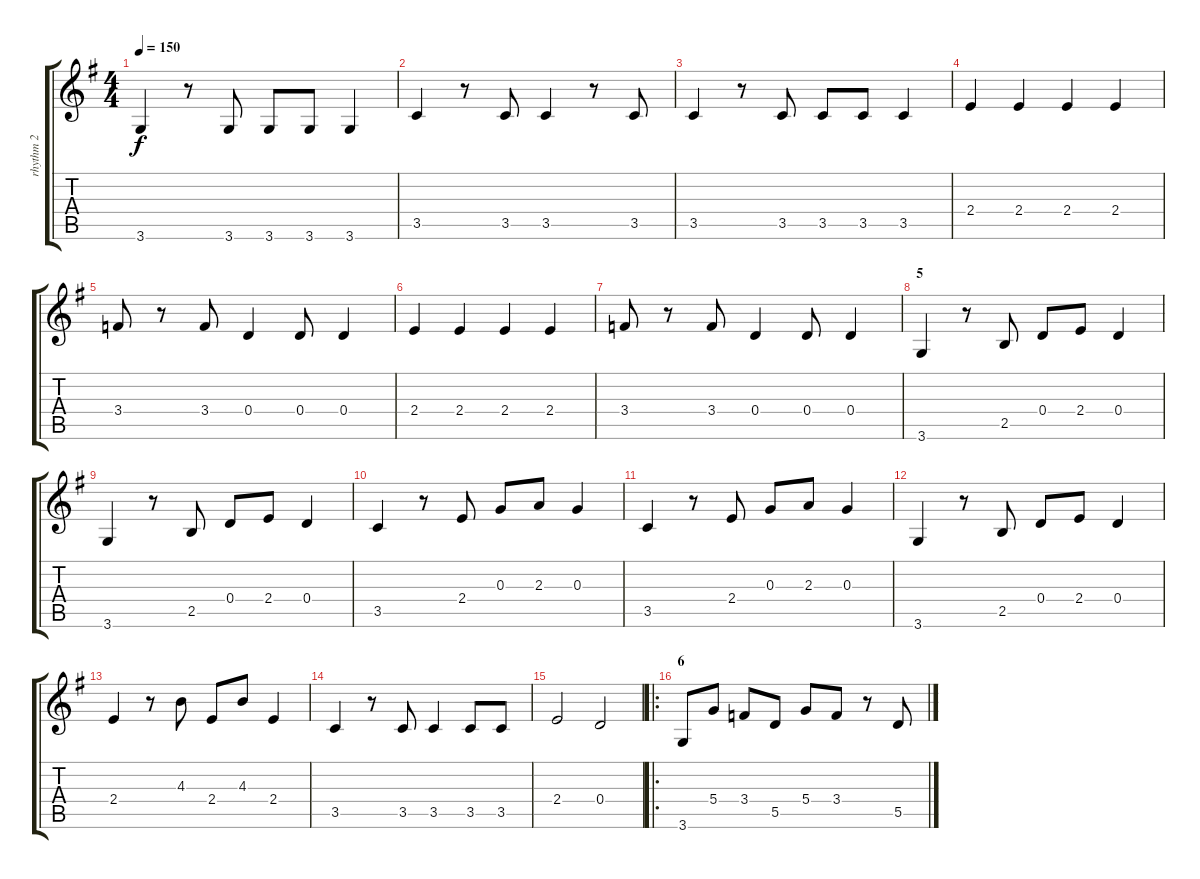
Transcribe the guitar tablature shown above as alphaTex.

\track ("rhythm 2" "rhythm 2") {instrument acousticguitarnylon}
\staff {score tabs}
\tuning (E4 B3 G3 D3 A2 E2) {hide}
\ts (4 4)
\tempo 150
\clef g2
\ks g
3.6.4{dy f} r.8 3.6.8 3.6.8 3.6.8 3.6.4 |
3.5.4 r.8 3.5.8 3.5.4 r.8 3.5.8 |
3.5.4 r.8 3.5.8 3.5.8 3.5.8 3.5.4 |
2.4.4 2.4.4 2.4.4 2.4.4 |
3.4.8 r.8 3.4.8 0.4.4 0.4.8 0.4.4 |
2.4.4 2.4.4 2.4.4 2.4.4 |
3.4.8 r.8 3.4.8 0.4.4 0.4.8 0.4.4 |
\section ("" "5")
3.6.4 r.8 2.5.8 0.4.8 2.4.8 0.4.4 |
3.6.4 r.8 2.5.8 0.4.8 2.4.8 0.4.4 |
3.5.4 r.8 2.4.8 0.3.8 2.3.8 0.3.4 |
3.5.4 r.8 2.4.8 0.3.8 2.3.8 0.3.4 |
3.6.4 r.8 2.5.8 0.4.8 2.4.8 0.4.4 |
2.4.4 r.8 4.3.8 2.4.8 4.3.8 2.4.4 |
3.5.4 r.8 3.5.8 3.5.4 3.5.8 3.5.8 |
2.4.2 0.4.2 |
\ro
\section ("" "6")
3.6.8 5.4.8 3.4.8 5.5.8 5.4.8 3.4.8 r.8 5.5.8
